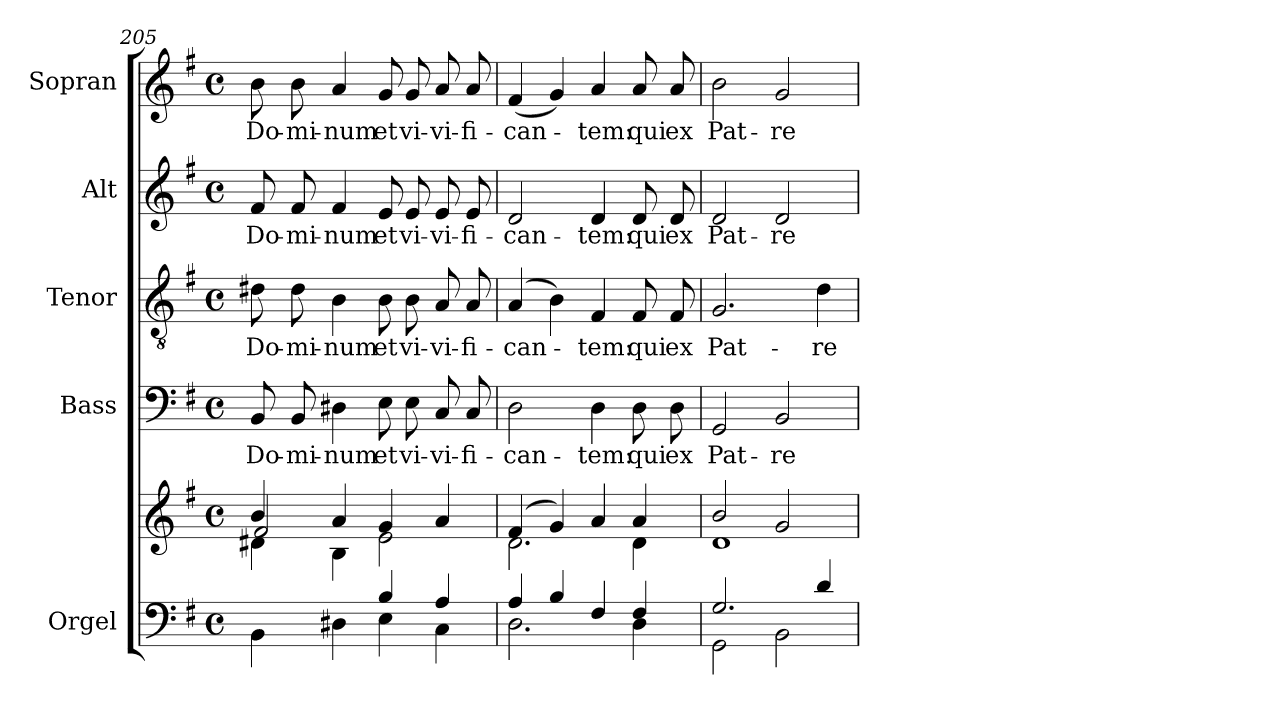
**kern	**kern	**kern	**text	**kern	**text	**kern	**text	**kern	**text
*part5	*part5	*part4	*part4	*part3	*part3	*part2	*part2	*part1	*part1
*staff6	*staff5	*staff4	*staff4	*staff3	*staff3	*staff2	*staff2	*staff1	*staff1
*I"Orgel	*	*I"Bass	*	*I"Tenor	*	*I"Alt	*	*I"Sopran	*
*I'Org.	*	*I'B.	*	*I'T.	*	*I'A.	*	*I'S.	*
*clefF4	*clefG2	*clefF4	*	*clefGv2	*	*clefG2	*	*clefG2	*
*k[f#]	*k[f#]	*k[f#]	*	*k[f#]	*	*k[f#]	*	*k[f#]	*
*G:	*G:	*G:	*	*G:	*	*G:	*	*G:	*
*M4/4	*M4/4	*M4/4	*	*M4/4	*	*M4/4	*	*M4/4	*
*met(c)	*met(c)	*met(c)	*	*met(c)	*	*met(c)	*	*met(c)	*
=205	=205	=205	=205	=205	=205	=205	=205	=205	=205
*^	*^	*	*	*	*	*	*	*	*
*	*	*	*^	*	*	*	*	*	*	*	*
2ryy	4BB\	4b/	4d#X\	2f#/	8BB/	Do-	8d#X\	Do-	8f#/	Do-	8b\	Do-
.	.	.	.	.	8BB/	-mi-	8d#\	-mi-	8f#/	-mi-	8b\	-mi-
.	4D#X\	4a/	4B\	.	4D#X\	-num	4B\	-num	4f#/	-num	4a/	-num
4B/	4E\	4g/	2e\	2ryy	8E\	et	8B\	et	8e/	et	8g/	et
.	.	.	.	.	8E\	vi-	8B\	vi-	8e/	vi-	8g/	vi-
4A/	4C\	4a/	.	.	8C/	-vi-	8A/	-vi-	8e/	-vi-	8a/	-vi-
.	.	.	.	.	8C/	-fi-	8A/	-fi-	8e/	-fi-	8a/	-fi-
*	*	*	*v	*v	*	*	*	*	*	*	*	*
=206	=206	=206	=206	=206	=206	=206	=206	=206	=206	=206	=206
4A/	2.D\	(4f#/	2.d\	2D\	-can-	(4A/	-can-	2d/	-can-	(4f#/	-can-
4B/	.	4g/)	.	.	.	4B\)	.	.	.	4g/)	.
4F#/	.	4a/	.	4D\	-tem:	4F#/	-tem:	4d/	-tem:	4a/	-tem:
4F#/	4D\	4a/	4d\	8D\	qui	8F#/	qui	8d/	qui	8a/	qui
.	.	.	.	8D\	ex	8F#/	ex	8d/	ex	8a/	ex
=207	=207	=207	=207	=207	=207	=207	=207	=207	=207	=207	=207
2.G/	2GG\	2b/	1d	2GG/	Pat-	2.G/	Pat-	2d/	Pat-	2b\	Pat-
.	2BB\	2g/	.	2BB/	-re	.	.	2d/	-re	2g/	-re
4d/	.	.	.	.	.	4d\	-re	.	.	.	.
*v	*v	*	*	*	*	*	*	*	*	*	*
*	*v	*v	*	*	*	*	*	*	*	*
=	=	=	=	=	=	=	=	=	=
*-	*-	*-	*-	*-	*-	*-	*-	*-	*-
